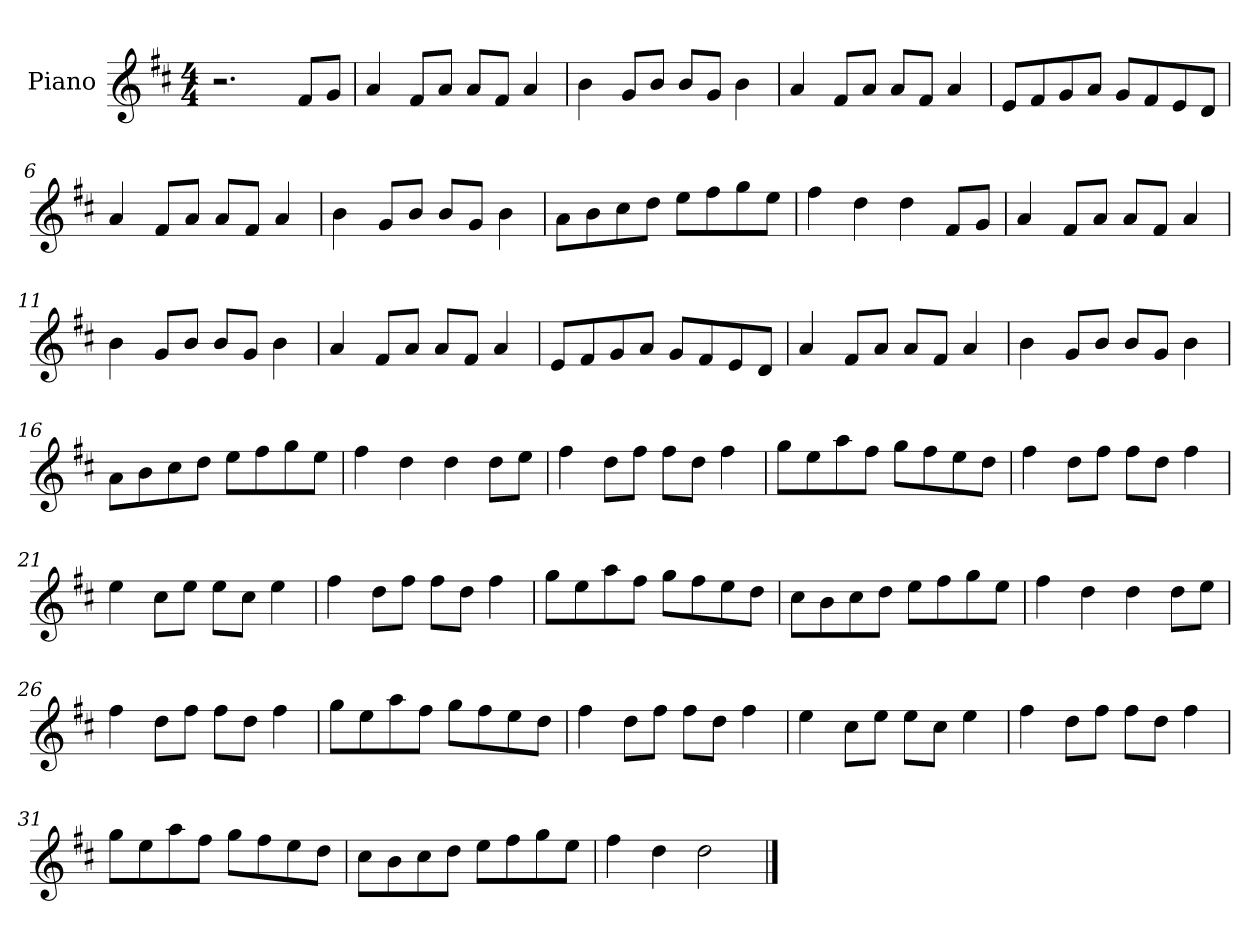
**kern
*part1
*staff1
*I"Piano
*I'Pno
*clefG2
*k[f#c#]
*M4/4
=1
2.r
8f#/L
8g/J
=2
4a/
8f#/L
8a/J
8a/L
8f#/J
4a/
=3
4b\
8g/L
8b/J
8b/L
8g/J
4b\
=4
4a/
8f#/L
8a/J
8a/L
8f#/J
4a/
=5
8e/L
8f#/
8g/
8a/J
8g/L
8f#/
8e/
8d/J
=6
4a/
8f#/L
8a/J
8a/L
8f#/J
4a/
=7
4b\
8g/L
8b/J
8b/L
8g/J
4b\
=8
8a\L
8b\
8cc#\
8dd\J
8ee\L
8ff#\
8gg\
8ee\J
=9
4ff#\
4dd\
4dd\
8f#/L
8g/J
=10
4a/
8f#/L
8a/J
8a/L
8f#/J
4a/
=11
4b\
8g/L
8b/J
8b/L
8g/J
4b\
=12
4a/
8f#/L
8a/J
8a/L
8f#/J
4a/
=13
8e/L
8f#/
8g/
8a/J
8g/L
8f#/
8e/
8d/J
=14
4a/
8f#/L
8a/J
8a/L
8f#/J
4a/
=15
4b\
8g/L
8b/J
8b/L
8g/J
4b\
=16
8a\L
8b\
8cc#\
8dd\J
8ee\L
8ff#\
8gg\
8ee\J
=17
4ff#\
4dd\
4dd\
8dd\L
8ee\J
=18
4ff#\
8dd\L
8ff#\J
8ff#\L
8dd\J
4ff#\
=19
8gg\L
8ee\
8aa\
8ff#\J
8gg\L
8ff#\
8ee\
8dd\J
=20
4ff#\
8dd\L
8ff#\J
8ff#\L
8dd\J
4ff#\
=21
4ee\
8cc#\L
8ee\J
8ee\L
8cc#\J
4ee\
=22
4ff#\
8dd\L
8ff#\J
8ff#\L
8dd\J
4ff#\
=23
8gg\L
8ee\
8aa\
8ff#\J
8gg\L
8ff#\
8ee\
8dd\J
=24
8cc#\L
8b\
8cc#\
8dd\J
8ee\L
8ff#\
8gg\
8ee\J
=25
4ff#\
4dd\
4dd\
8dd\L
8ee\J
=26
4ff#\
8dd\L
8ff#\J
8ff#\L
8dd\J
4ff#\
=27
8gg\L
8ee\
8aa\
8ff#\J
8gg\L
8ff#\
8ee\
8dd\J
=28
4ff#\
8dd\L
8ff#\J
8ff#\L
8dd\J
4ff#\
=29
4ee\
8cc#\L
8ee\J
8ee\L
8cc#\J
4ee\
=30
4ff#\
8dd\L
8ff#\J
8ff#\L
8dd\J
4ff#\
=31
8gg\L
8ee\
8aa\
8ff#\J
8gg\L
8ff#\
8ee\
8dd\J
=32
8cc#\L
8b\
8cc#\
8dd\J
8ee\L
8ff#\
8gg\
8ee\J
=33
4ff#\
4dd\
2dd\
==
*-
